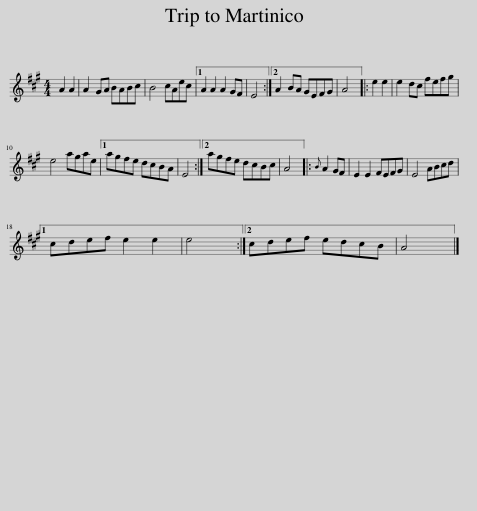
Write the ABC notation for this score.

X:1
L:1/8
M:4/4
I:linebreak $
K:A
V:1 treble
V:1
 A2 A2 | A2 GA BABc | B4 cAec |1 A2 A2 A2 GF | E4 :|2 %5
 A2 BA GEFG | A4 |: e2 e2 | e2 dc fefg |$ e4 agae |1 %10
 agfe dcBA | E4 :|2 agfe dcBc | A4 |:{B} A2 GF | %15
 E2 E2 FEFG | E4 ABcd |1$ cdef e2 e2 | e4 :|2 cdef edcB | %20
 A4 |] %21
